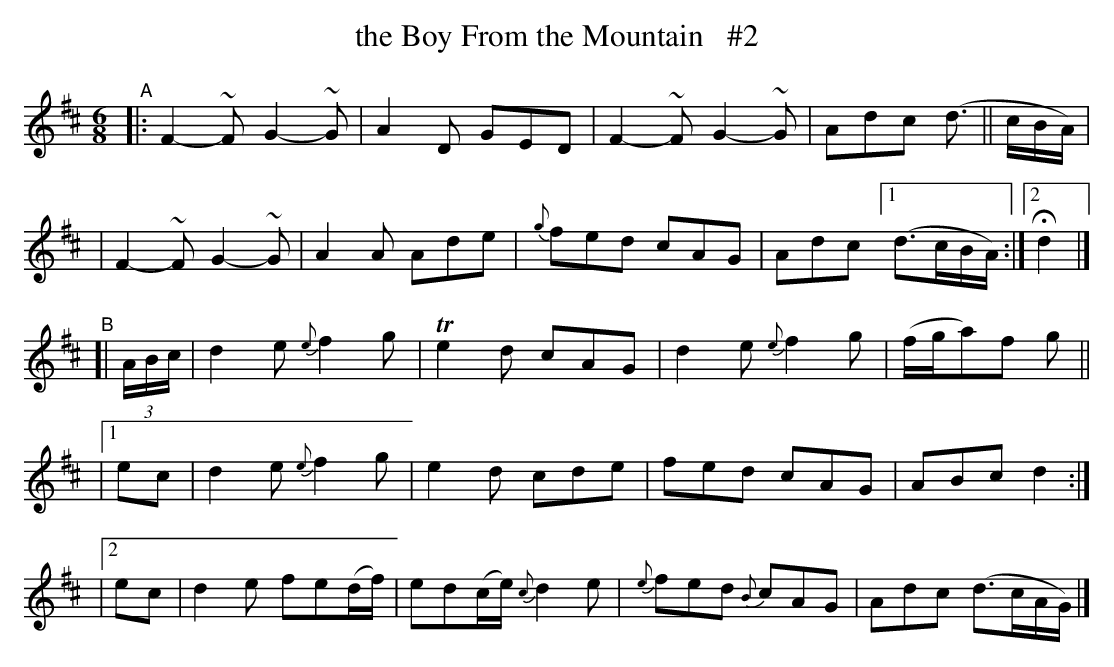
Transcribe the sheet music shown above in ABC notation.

X:1
T: the Boy From the Mountain   #2
M: 6/8
L: 1/8
K: D
"^A"\
|: F2-~F G2-~G | A2D GED | F2-~F G2-~G | Adc (d> || cB/A/) |
|  F2-~F G2-~G | A2A Ade | {g}fed cAG | Adc [1 (d>cB/A/) :|[2 Hd2 |]
"^B"\
[| (3A/B/c/ | d2e {e}f2g | Te2d cAG | d2e {e}f2g | (f/g/a)f g ||
|[1      ec | d2e {e}f2g |  e2d cde | fed    cAG |  ABc    d2 :|
|[2      ec | d2e fe(d/f/) | ed(c/e/) {c}d2e | {e}fed {B}cAG | Adc (d>cA/G/) |]
